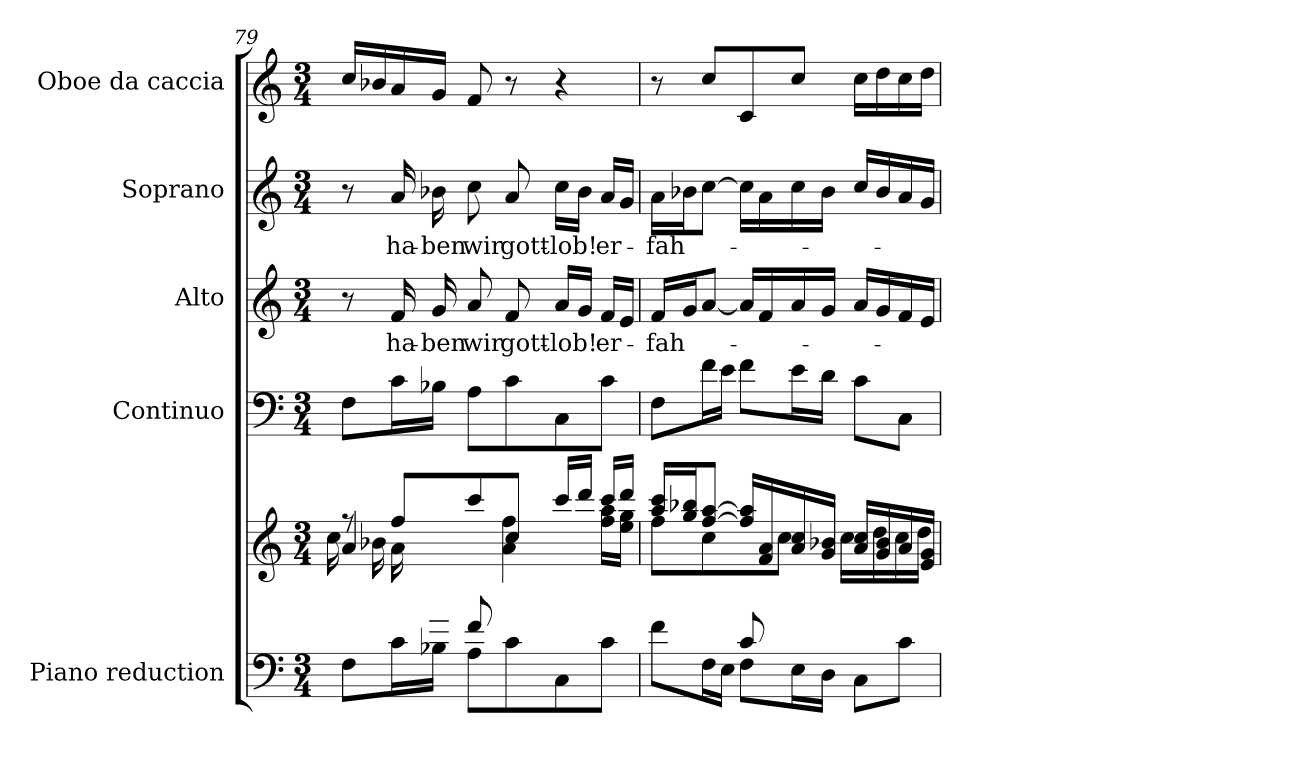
**kern	**kern	**kern	**kern	**text	**kern	**text	**kern
*part5	*part5	*part4	*part3	*part3	*part2	*part2	*part1
*staff6	*staff5	*staff4	*staff3	*staff3	*staff2	*staff2	*staff1
*I"Piano reduction	*	*I"Continuo	*I"Alto	*	*I"Soprano	*	*I"Oboe da caccia
*I'Pno	*	*	*	*	*	*	*I'Ob
*clefF4	*clefG2	*clefF4	*clefG2	*	*clefG2	*	*clefG2
*k[]	*k[]	*k[]	*k[]	*	*k[]	*	*k[]
*M3/4	*M3/4	*M3/4	*M3/4	*	*M3/4	*	*M3/4
=79	=79	=79	=79	=79	=79	=79	=79
*^	*^	*	*	*	*	*	*
*	*	*	*^	*	*	*	*	*	*
8.ryy	8F\L	8rff	4a/	16cc\LL	8F\L	8r	.	8r	.	16cc/LL
.	.	.	.	16b-X\	.	.	.	.	.	16b-X/
!	!	!	!	!	!	!	!LO:LY:b	!	!LO:LY:b	!
.	16c\L	8ff/L	.	16a\	16c\L	16f/	ha-	16a/	ha-	16a/
!	!	!	!	!	!	!	!LO:LY:b	!	!LO:LY:b	!
16g/JJ	16B-X\JJ	.	.	2ryy	16B-X\JJ	16g/	-ben	16b-X\	-ben	16g/JJ
!	!	!	!	!	!	!	!LO:LY:b	!	!LO:LY:b	!
8f/	8A\L	8ccc/	8ryy	.	8A\L	8a/	wir	8cc\	wir	8f/
!	!	!	!	!	!	!	!LO:LY:b	!	!LO:LY:b	!
8ryy	8c\	8cc/J	4a\ 4ff\	.	8c\	8f/	gott-	8a/	gott-	8r
!	!	!	!	!	!	!	!LO:LY:b	!	!LO:LY:b	!
4ryy	8C\	16ccc/LL	.	.	8C\	16a/LL	-lob!	16cc\LL	-lob!	4r
.	.	16ddd/JJ	.	.	.	16g/JJ	.	16b-\JJ	.	.
!	!	!	!	!	!	!	!LO:LY:b	!	!LO:LY:b	!
.	8c\J	16ccc/LL	16ff\ 16aa\LL	.	8c\J	16f/LL	er-	16a/LL	er-	.
.	.	16ddd/JJ	16ee\ 16gg\JJ	16ryy	.	16e/JJ	.	16g/JJ	.	.
=80	=80	=80	=80	=80	=80	=80	=80	=80	=80	=80
!	!	!	!	!	!	!	!LO:LY:b	!	!LO:LY:b	!
*	*	*	*v	*v	*	*	*	*	*	*
4ryy	8f\L	16aa/ 16ccc/LL	8ff\L	8F\L	16f/LL	-fah-	16a\LL	-fah-	8r
.	.	16gg/ 16bb-X/J	.	.	16g/J	.	16b-X\J	.	.
.	16F\L	[8ff/ [8aa/J	8cc\	16f\L	[8a/J	.	[8cc\J	.	8cc/L
.	16E\JJ	.	.	16e\JJ	.	.	.	.	.
8c/	8F\L	16ff/] 16aa/]LL	8ryy	8f\L	16a/LL]	.	16cc\LL]	.	8c/
.	.	16f/ 16a/	.	.	16f/	.	16a\	.	.
4.ryy	16E\L	16a/ 16cc/	8cc\J	16e\L	16a/	.	16cc\	.	8cc/J
.	16D\JJ	16g/ 16b-X/JJ	.	16d\JJ	16g/JJ	.	16b-\JJ	.	.
.	8C\L	16a/ 16cc/LL	16cc\LL	8c\L	16a/LL	.	16cc/LL	.	16cc\LL
.	.	16g/ 16b-/	16dd\	.	16g/	.	16b-/	.	16dd\
.	8c\J	16a/	16cc\	8C\J	16f/	.	16a/	.	16cc\
.	.	16e/ 16g/JJ	16dd\JJ	.	16e/JJ	.	16g/JJ	.	16dd\JJ
*v	*v	*	*	*	*	*	*	*	*
*	*v	*v	*	*	*	*	*	*
=	=	=	=	=	=	=	=
*-	*-	*-	*-	*-	*-	*-	*-
